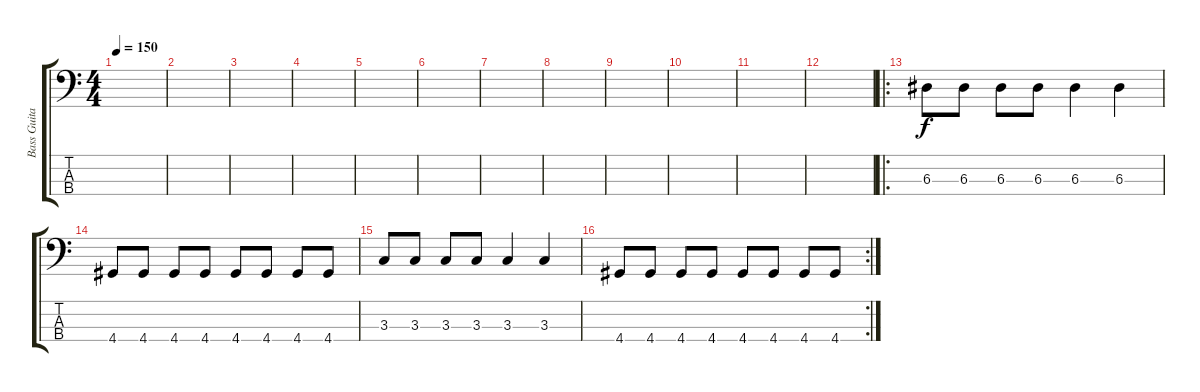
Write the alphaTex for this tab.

\track ("Bass Guitar" "Bass Guita") {instrument electricbassfinger}
\staff {score tabs}
\tuning (G2 D2 A1 E1) {hide}
\ts (4 4)
\tempo 150
\clef f4
\ks c
|
|
|
|
|
|
|
|
|
|
|
|
\ro
6.3.8 6.3.8 6.3.8 6.3.8 6.3.4 6.3.4 |
4.4.8 4.4.8 4.4.8 4.4.8 4.4.8 4.4.8 4.4.8 4.4.8 |
3.3.8 3.3.8 3.3.8 3.3.8 3.3.4 3.3.4 |
\rc 2
4.4.8 4.4.8 4.4.8 4.4.8 4.4.8 4.4.8 4.4.8 4.4.8
